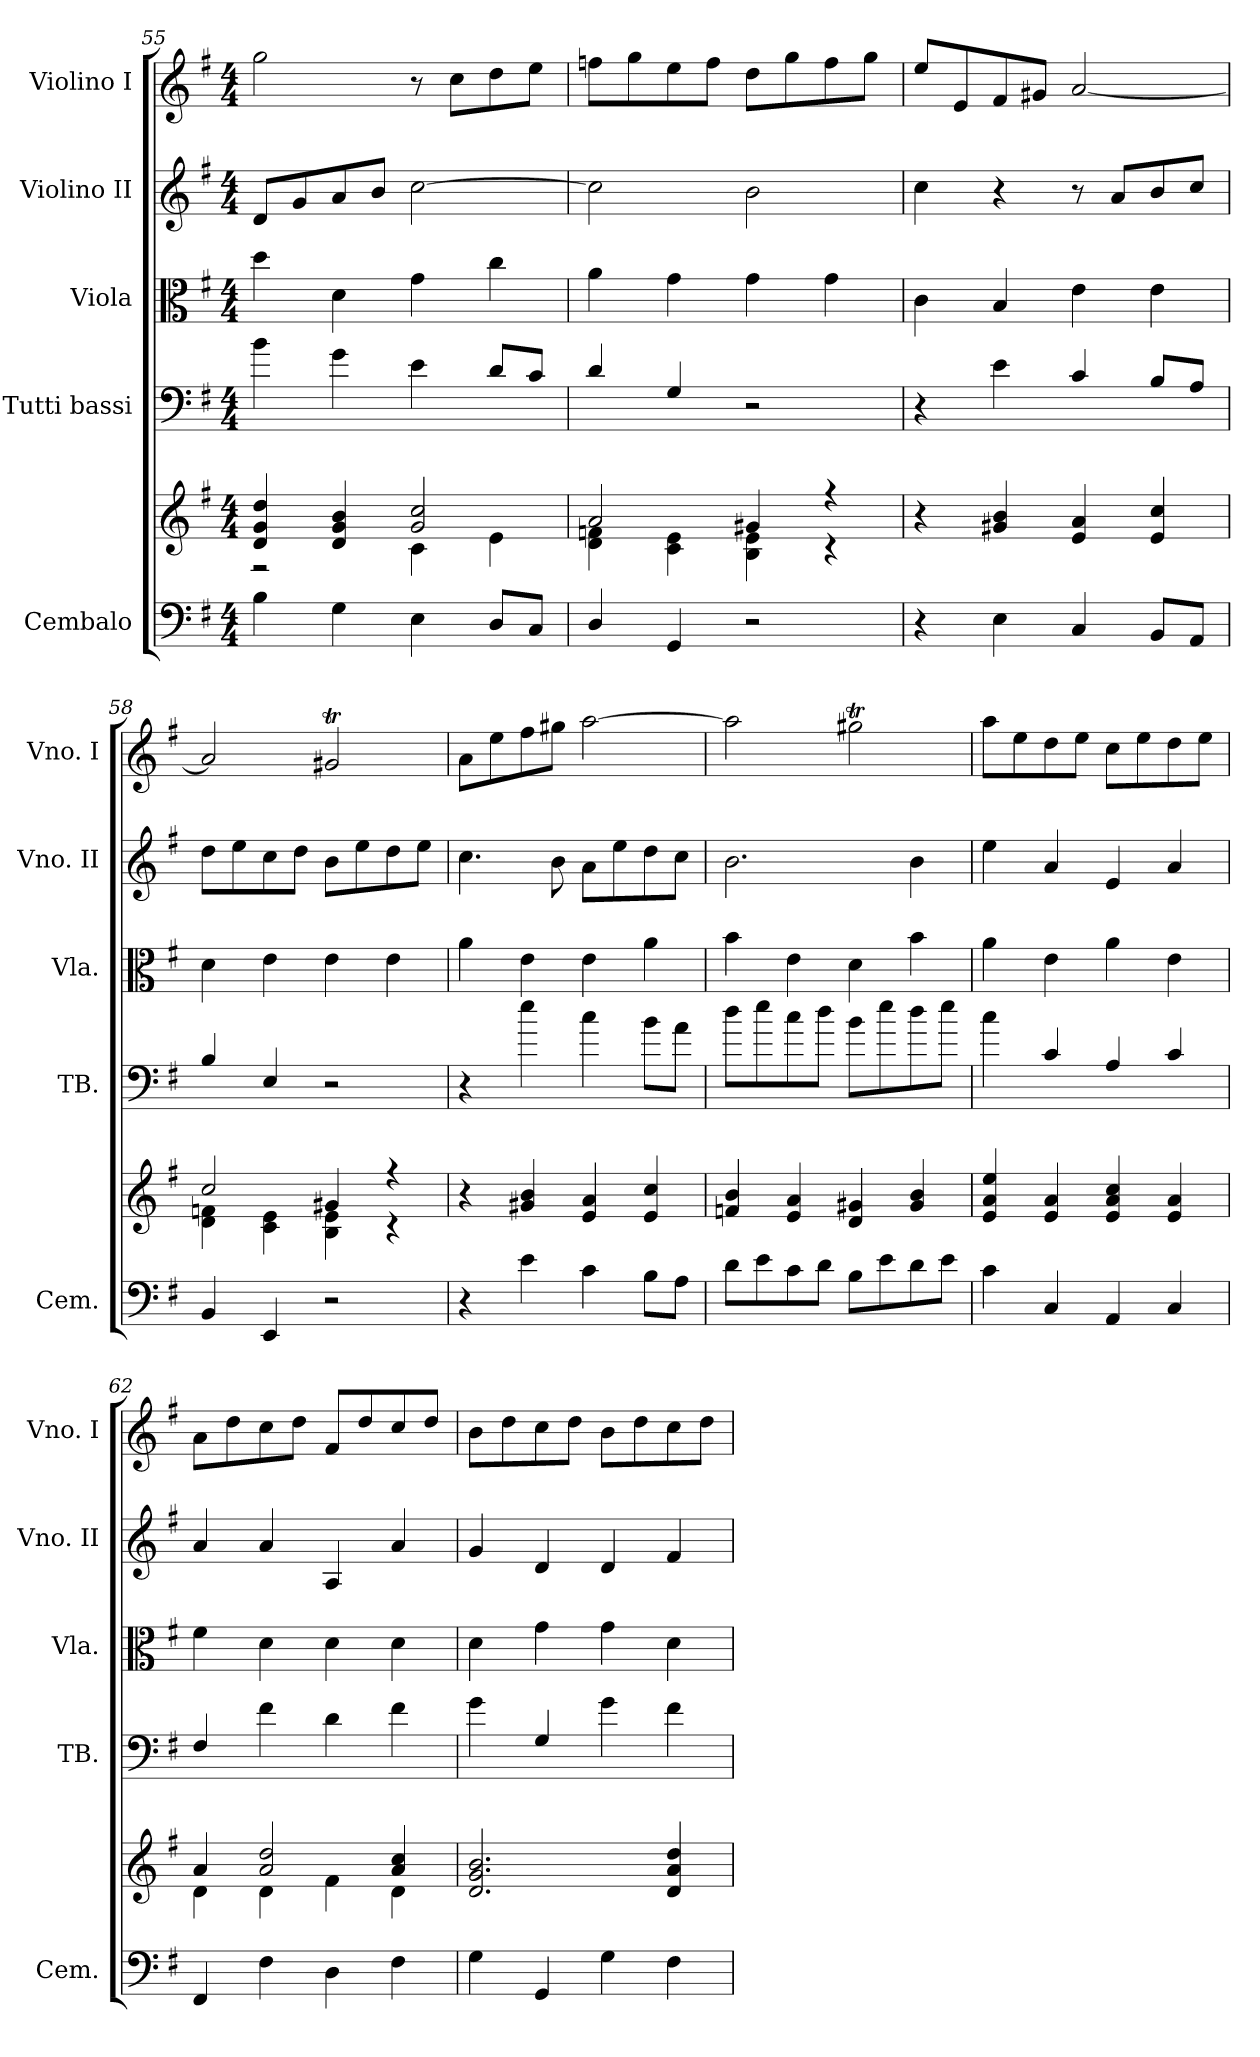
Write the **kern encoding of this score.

**kern	**kern	**kern	**kern	**kern	**kern
*part5	*part5	*part4	*part3	*part2	*part1
*staff6	*staff5	*staff4	*staff3	*staff2	*staff1
*I"Cembalo	*	*I"Tutti bassi	*I"Viola	*I"Violino II	*I"Violino I
*I'Cem.	*	*I'TB.	*I'Vla.	*I'Vno. II	*I'Vno. I
*clefF4	*clefG2	*clefF4	*clefC3	*clefG2	*clefG2
*	*	*ITrd7c12	*	*	*
*k[f#]	*k[f#]	*k[f#]	*k[f#]	*k[f#]	*k[f#]
*G:	*G:	*G:	*G:	*G:	*G:
*M4/4	*M4/4	*M4/4	*M4/4	*M4/4	*M4/4
=55	=55	=55	=55	=55	=55
*	*^	*	*	*	*
4B\	4d/ 4g/ 4dd/	2rG	4B\	4dd\	8d/L	2gg\
.	.	.	.	.	8g/	.
4G\	4d/ 4g/ 4b/	.	4G\	4d\	8a/	.
.	.	.	.	.	8b/J	.
4E\	2g/ 2cc/	4c\	4E\	4g\	[2cc\	8r
.	.	.	.	.	.	8cc\L
8D/L	.	4e\	8D/L	4cc\	.	8dd\
8C/J	.	.	8C/J	.	.	8ee\J
=56	=56	=56	=56	=56	=56	=56
4D/	2a/	4d\ 4fn\	4D/	4a\	2cc\]	8ffn\L
.	.	.	.	.	.	8gg\
4GG/	.	4c\ 4e\	4GG/	4g\	.	8ee\
.	.	.	.	.	.	8ff\J
2r	4g#X/	4B\ 4e\	2r	4g\	2b\	8dd\L
.	.	.	.	.	.	8gg\
.	4r	4r	.	4g\	.	8ff\
.	.	.	.	.	.	8gg\J
*	*v	*v	*	*	*	*
=57	=57	=57	=57	=57	=57
4r	4r	4r	4c\	4cc\	8ee/L
.	.	.	.	.	8e/
4E\	4g#X/ 4b/	4E\	4B/	4r	8f#/
.	.	.	.	.	8g#X/J
4C/	4e/ 4a/	4C/	4e\	8r	[2a/
.	.	.	.	8a/L	.
8BB/L	4e/ 4cc/	8BB/L	4e\	8b/	.
8AA/J	.	8AA/J	.	8cc/J	.
!!LO:PB:g=z
=58	=58	=58	=58	=58	=58
*	*^	*	*	*	*
4BB/	2cc/	4d\ 4fn\	4BB/	4d\	8dd\L	2a/]
.	.	.	.	.	8ee\	.
4EE/	.	4c\ 4e\	4EE/	4e\	8cc\	.
.	.	.	.	.	8dd\J	.
2r	4g#X/	4B\ 4e\	2r	4e\	8b\L	2g#Xt/
.	.	.	.	.	8ee\	.
.	4r	4r	.	4e\	8dd\	.
.	.	.	.	.	8ee\J	.
*	*v	*v	*	*	*	*
=59	=59	=59	=59	=59	=59
4r	4r	4r	4a\	4.cc\	8a\L
.	.	.	.	.	8ee\
4e\	4g#X/ 4b/	4e\	4e\	.	8ff#\
.	.	.	.	8b\	8gg#X\J
4c\	4e/ 4a/	4c\	4e\	8a\L	[2aa\
.	.	.	.	8ee\	.
8B\L	4e/ 4cc/	8B\L	4a\	8dd\	.
8A\J	.	8A\J	.	8cc\J	.
=60	=60	=60	=60	=60	=60
8d\L	4fn/ 4b/	8d\L	4b\	2.b\	2aa\]
8e\	.	8e\	.	.	.
8c\	4e/ 4a/	8c\	4e\	.	.
8d\J	.	8d\J	.	.	.
8B\L	4d/ 4g#X/	8B\L	4d\	.	2gg#Xt\
8e\	.	8e\	.	.	.
8d\	4g#/ 4b/	8d\	4b\	4b\	.
8e\J	.	8e\J	.	.	.
=61	=61	=61	=61	=61	=61
4c\	4e/ 4a/ 4ee/	4c\	4a\	4ee\	8aa\L
.	.	.	.	.	8ee\
4C/	4e/ 4a/	4C/	4e\	4a/	8dd\
.	.	.	.	.	8ee\J
4AA/	4e/ 4a/ 4cc/	4AA/	4a\	4e/	8cc\L
.	.	.	.	.	8ee\
4C/	4e/ 4a/	4C/	4e\	4a/	8dd\
.	.	.	.	.	8ee\J
!!LO:LB:g=z
=62	=62	=62	=62	=62	=62
*	*^	*	*	*	*
4FF#/	4a/	4d\	4FF#/	4f#\	4a/	8a\L
.	.	.	.	.	.	8dd\
4F#\	2a/ 2dd/	4d\	4F#\	4d\	4a/	8cc\
.	.	.	.	.	.	8dd\J
4D\	.	4f#\	4D\	4d\	4A/	8f#/L
.	.	.	.	.	.	8dd/
4F#\	4a/ 4cc/	4d\	4F#\	4d\	4a/	8cc/
.	.	.	.	.	.	8dd/J
*	*v	*v	*	*	*	*
=63	=63	=63	=63	=63	=63
4G\	2.d/ 2.g/ 2.b/	4G\	4d\	4g/	8b\L
.	.	.	.	.	8dd\
4GG/	.	4GG/	4g\	4d/	8cc\
.	.	.	.	.	8dd\J
4G\	.	4G\	4g\	4d/	8b\L
.	.	.	.	.	8dd\
4F#\	4d/ 4a/ 4dd/	4F#\	4d\	4f#/	8cc\
.	.	.	.	.	8dd\J
=	=	=	=	=	=
*-	*-	*-	*-	*-	*-
